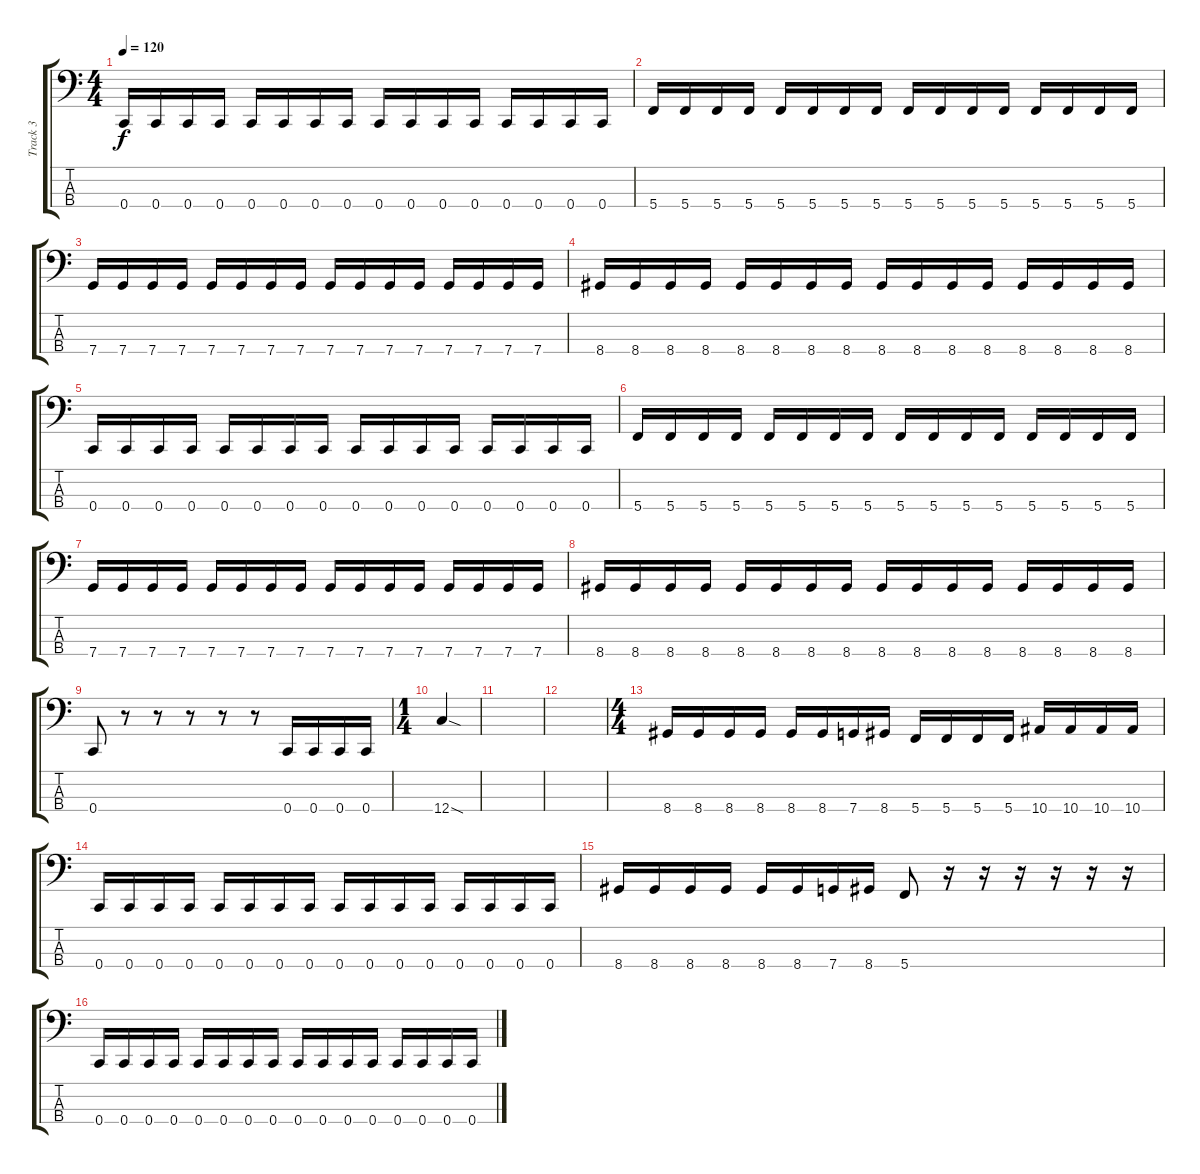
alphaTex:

\track ("Track 3" "Track 3") {instrument electricbasspick}
\staff {score tabs}
\tuning (F2 C2 G1 C1) {hide}
\ts (4 4)
\tempo 120
\clef f4
\ks c
0.4.16{dy f} 0.4.16 0.4.16 0.4.16 0.4.16 0.4.16 0.4.16 0.4.16 0.4.16 0.4.16 0.4.16 0.4.16 0.4.16 0.4.16 0.4.16 0.4.16 |
5.4.16 5.4.16 5.4.16 5.4.16 5.4.16 5.4.16 5.4.16 5.4.16 5.4.16 5.4.16 5.4.16 5.4.16 5.4.16 5.4.16 5.4.16 5.4.16 |
7.4.16 7.4.16 7.4.16 7.4.16 7.4.16 7.4.16 7.4.16 7.4.16 7.4.16 7.4.16 7.4.16 7.4.16 7.4.16 7.4.16 7.4.16 7.4.16 |
8.4.16 8.4.16 8.4.16 8.4.16 8.4.16 8.4.16 8.4.16 8.4.16 8.4.16 8.4.16 8.4.16 8.4.16 8.4.16 8.4.16 8.4.16 8.4.16 |
0.4.16 0.4.16 0.4.16 0.4.16 0.4.16 0.4.16 0.4.16 0.4.16 0.4.16 0.4.16 0.4.16 0.4.16 0.4.16 0.4.16 0.4.16 0.4.16 |
5.4.16 5.4.16 5.4.16 5.4.16 5.4.16 5.4.16 5.4.16 5.4.16 5.4.16 5.4.16 5.4.16 5.4.16 5.4.16 5.4.16 5.4.16 5.4.16 |
7.4.16 7.4.16 7.4.16 7.4.16 7.4.16 7.4.16 7.4.16 7.4.16 7.4.16 7.4.16 7.4.16 7.4.16 7.4.16 7.4.16 7.4.16 7.4.16 |
8.4.16 8.4.16 8.4.16 8.4.16 8.4.16 8.4.16 8.4.16 8.4.16 8.4.16 8.4.16 8.4.16 8.4.16 8.4.16 8.4.16 8.4.16 8.4.16 |
0.4.8 r.8 r.8 r.8 r.8 r.8 0.4.16 0.4.16 0.4.16 0.4.16 |
\ts (1 4)
12.4{sod}.4 |
|
|
\ts (4 4)
8.4.16 8.4.16 8.4.16 8.4.16 8.4.16 8.4.16 7.4.16 8.4.16 5.4.16 5.4.16 5.4.16 5.4.16 10.4.16 10.4.16 10.4.16 10.4.16 |
0.4.16 0.4.16 0.4.16 0.4.16 0.4.16 0.4.16 0.4.16 0.4.16 0.4.16 0.4.16 0.4.16 0.4.16 0.4.16 0.4.16 0.4.16 0.4.16 |
8.4.16 8.4.16 8.4.16 8.4.16 8.4.16 8.4.16 7.4.16 8.4.16 5.4.8 r.16 r.16 r.16 r.16 r.16 r.16 |
0.4.16 0.4.16 0.4.16 0.4.16 0.4.16 0.4.16 0.4.16 0.4.16 0.4.16 0.4.16 0.4.16 0.4.16 0.4.16 0.4.16 0.4.16 0.4.16
